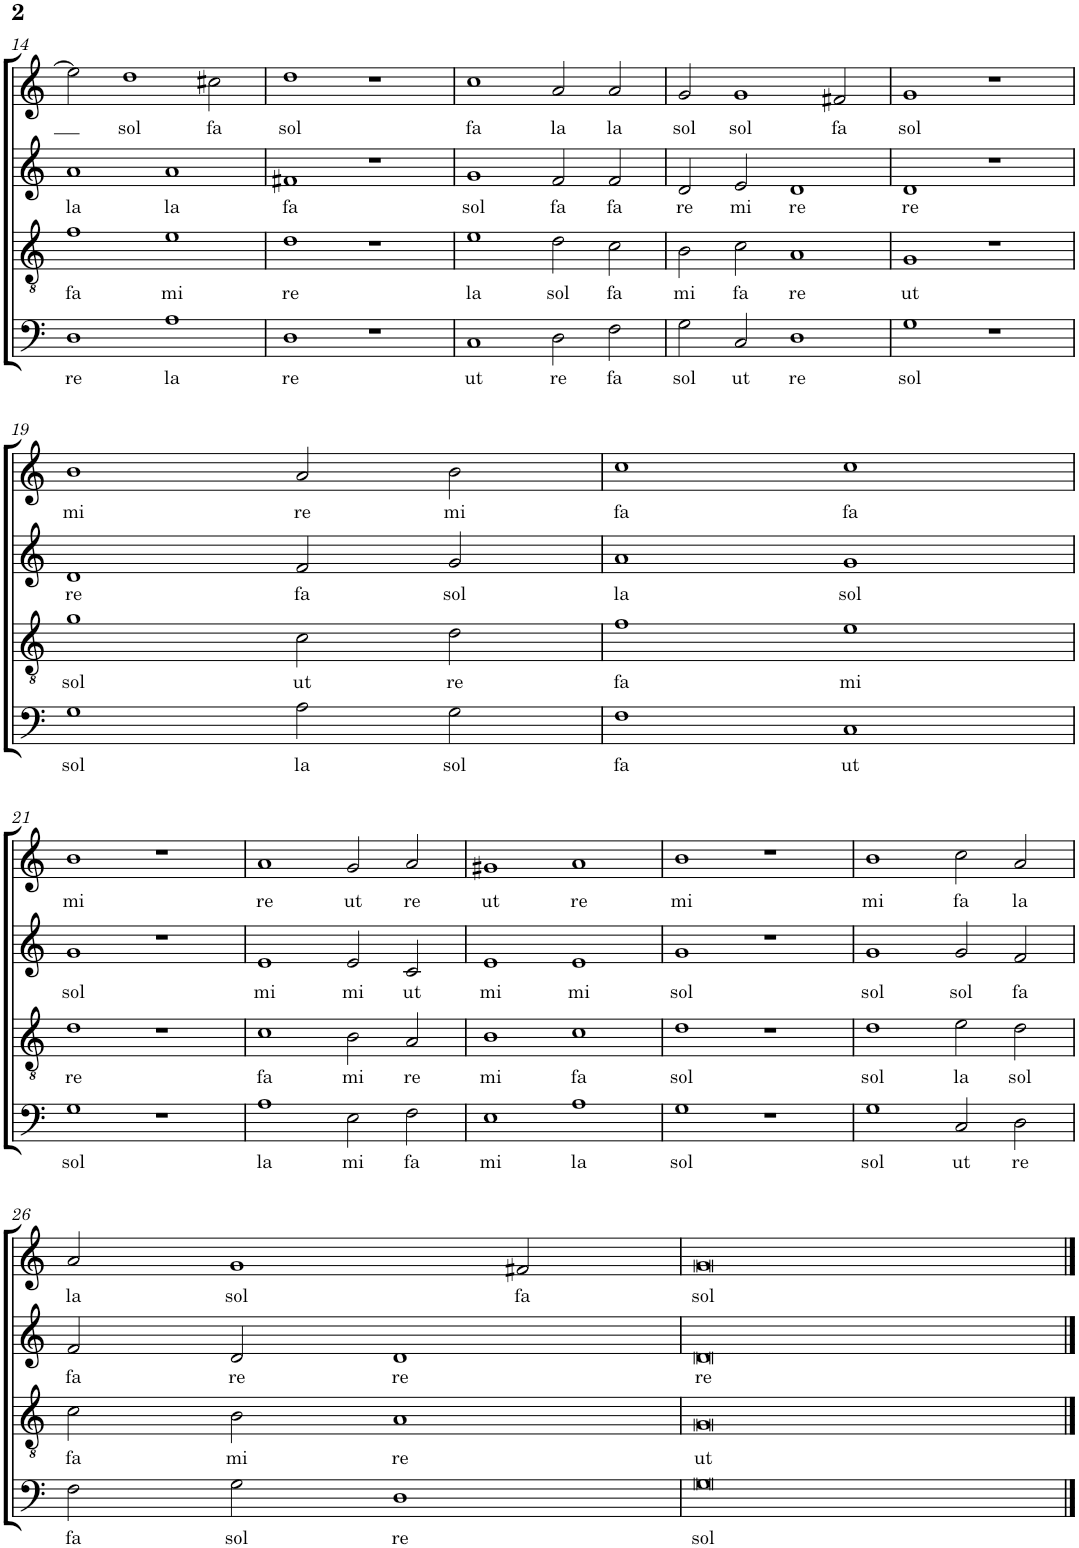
**kern	**text	**kern	**text	**kern	**text	**kern	**text
*part4	*part4	*part3	*part3	*part2	*part2	*part1	*part1
*staff4	*staff4	*staff3	*staff3	*staff2	*staff2	*staff1	*staff1
*I"Bass	*	*I"Tenor	*	*I"Alto	*	*I"Soprano	*
!!LO:PB:g=z
*clefF4	*	*clefGv2	*	*clefG2	*	*clefG2	*
*k[]	*	*k[]	*	*k[]	*	*k[]	*
*M4/2	*	*M4/2	*	*M4/2	*	*M4/2	*
*met(c|)	*	*met(c|)	*	*met(c|)	*	*met(c|)	*
=14	=14	=14	=14	=14	=14	=14	=14
!	!LO:LY:b	!	!LO:LY:b	!	!LO:LY:b	!	!
1D	re	1f	fa	1a	la	2ee\]	.
!	!	!	!	!	!	!	!LO:LY:b
.	.	.	.	.	.	1dd	sol
!	!LO:LY:b	!	!LO:LY:b	!	!LO:LY:b	!	!
1A	la	1e	mi	1a	la	.	.
!	!	!	!	!	!	!	!LO:LY:b
.	.	.	.	.	.	2cc#X\	fa
=15	=15	=15	=15	=15	=15	=15	=15
!	!LO:LY:b	!	!LO:LY:b	!	!LO:LY:b	!	!LO:LY:b
1D	re	1d	re	1f#X	fa	1dd	sol
1r	.	1r	.	1r	.	1r	.
=16	=16	=16	=16	=16	=16	=16	=16
!	!LO:LY:b	!	!LO:LY:b	!	!LO:LY:b	!	!LO:LY:b
1C	ut	1e	la	1g	sol	1cc	fa
!	!LO:LY:b	!	!LO:LY:b	!	!LO:LY:b	!	!LO:LY:b
2D\	re	2d\	sol	2f/	fa	2a/	la
!	!LO:LY:b	!	!LO:LY:b	!	!LO:LY:b	!	!LO:LY:b
2F\	fa	2c\	fa	2f/	fa	2a/	la
=17	=17	=17	=17	=17	=17	=17	=17
!	!LO:LY:b	!	!LO:LY:b	!	!LO:LY:b	!	!LO:LY:b
2G\	sol	2B\	mi	2d/	re	2g/	sol
!	!LO:LY:b	!	!LO:LY:b	!	!LO:LY:b	!	!LO:LY:b
2C/	ut	2c\	fa	2e/	mi	1g	sol
!	!LO:LY:b	!	!LO:LY:b	!	!LO:LY:b	!	!
1D	re	1A	re	1d	re	.	.
!	!	!	!	!	!	!	!LO:LY:b
.	.	.	.	.	.	2f#X/	fa
=18	=18	=18	=18	=18	=18	=18	=18
!	!LO:LY:b	!	!LO:LY:b	!	!LO:LY:b	!	!LO:LY:b
1G	sol	1G	ut	1d	re	1g	sol
1r	.	1r	.	1r	.	1r	.
!!LO:LB:g=z
=19	=19	=19	=19	=19	=19	=19	=19
!	!LO:LY:b	!	!LO:LY:b	!	!LO:LY:b	!	!LO:LY:b
1G	sol	1g	sol	1d	re	1b	mi
!	!LO:LY:b	!	!LO:LY:b	!	!LO:LY:b	!	!LO:LY:b
2A\	la	2c\	ut	2f/	fa	2a/	re
!	!LO:LY:b	!	!LO:LY:b	!	!LO:LY:b	!	!LO:LY:b
2G\	sol	2d\	re	2g/	sol	2b\	mi
=20	=20	=20	=20	=20	=20	=20	=20
!	!LO:LY:b	!	!LO:LY:b	!	!LO:LY:b	!	!LO:LY:b
1F	fa	1f	fa	1a	la	1cc	fa
!	!LO:LY:b	!	!LO:LY:b	!	!LO:LY:b	!	!LO:LY:b
1C	ut	1e	mi	1g	sol	1cc	fa
!!LO:LB:g=z
=21	=21	=21	=21	=21	=21	=21	=21
!	!LO:LY:b	!	!LO:LY:b	!	!LO:LY:b	!	!LO:LY:b
1G	sol	1d	re	1g	sol	1b	mi
1r	.	1r	.	1r	.	1r	.
=22	=22	=22	=22	=22	=22	=22	=22
!	!LO:LY:b	!	!LO:LY:b	!	!LO:LY:b	!	!LO:LY:b
1A	la	1c	fa	1e	mi	1a	re
!	!LO:LY:b	!	!LO:LY:b	!	!LO:LY:b	!	!LO:LY:b
2E\	mi	2B\	mi	2e/	mi	2g/	ut
!	!LO:LY:b	!	!LO:LY:b	!	!LO:LY:b	!	!LO:LY:b
2F\	fa	2A/	re	2c/	ut	2a/	re
=23	=23	=23	=23	=23	=23	=23	=23
!	!LO:LY:b	!	!LO:LY:b	!	!LO:LY:b	!	!LO:LY:b
1E	mi	1B	mi	1e	mi	1g#X	ut
!	!LO:LY:b	!	!LO:LY:b	!	!LO:LY:b	!	!LO:LY:b
1A	la	1c	fa	1e	mi	1a	re
=24	=24	=24	=24	=24	=24	=24	=24
!	!LO:LY:b	!	!LO:LY:b	!	!LO:LY:b	!	!LO:LY:b
1G	sol	1d	sol	1g	sol	1b	mi
1r	.	1r	.	1r	.	1r	.
=25	=25	=25	=25	=25	=25	=25	=25
!	!LO:LY:b	!	!LO:LY:b	!	!LO:LY:b	!	!LO:LY:b
1G	sol	1d	sol	1g	sol	1b	mi
!	!LO:LY:b	!	!LO:LY:b	!	!LO:LY:b	!	!LO:LY:b
2C/	ut	2e\	la	2g/	sol	2cc\	fa
!	!LO:LY:b	!	!LO:LY:b	!	!LO:LY:b	!	!LO:LY:b
2D\	re	2d\	sol	2f/	fa	2a/	la
!!LO:LB:g=z
=26	=26	=26	=26	=26	=26	=26	=26
!	!LO:LY:b	!	!LO:LY:b	!	!LO:LY:b	!	!LO:LY:b
2F\	fa	2c\	fa	2f/	fa	2a/	la
!	!LO:LY:b	!	!LO:LY:b	!	!LO:LY:b	!	!LO:LY:b
2G\	sol	2B\	mi	2d/	re	1g	sol
!	!LO:LY:b	!	!LO:LY:b	!	!LO:LY:b	!	!
1D	re	1A	re	1d	re	.	.
!	!	!	!	!	!	!	!LO:LY:b
.	.	.	.	.	.	2f#X/	fa
=27	=27	=27	=27	=27	=27	=27	=27
!	!LO:LY:b	!	!LO:LY:b	!	!LO:LY:b	!	!LO:LY:b
0G	sol	0G	ut	0d	re	0g	sol
==	==	==	==	==	==	==	==
*-	*-	*-	*-	*-	*-	*-	*-
